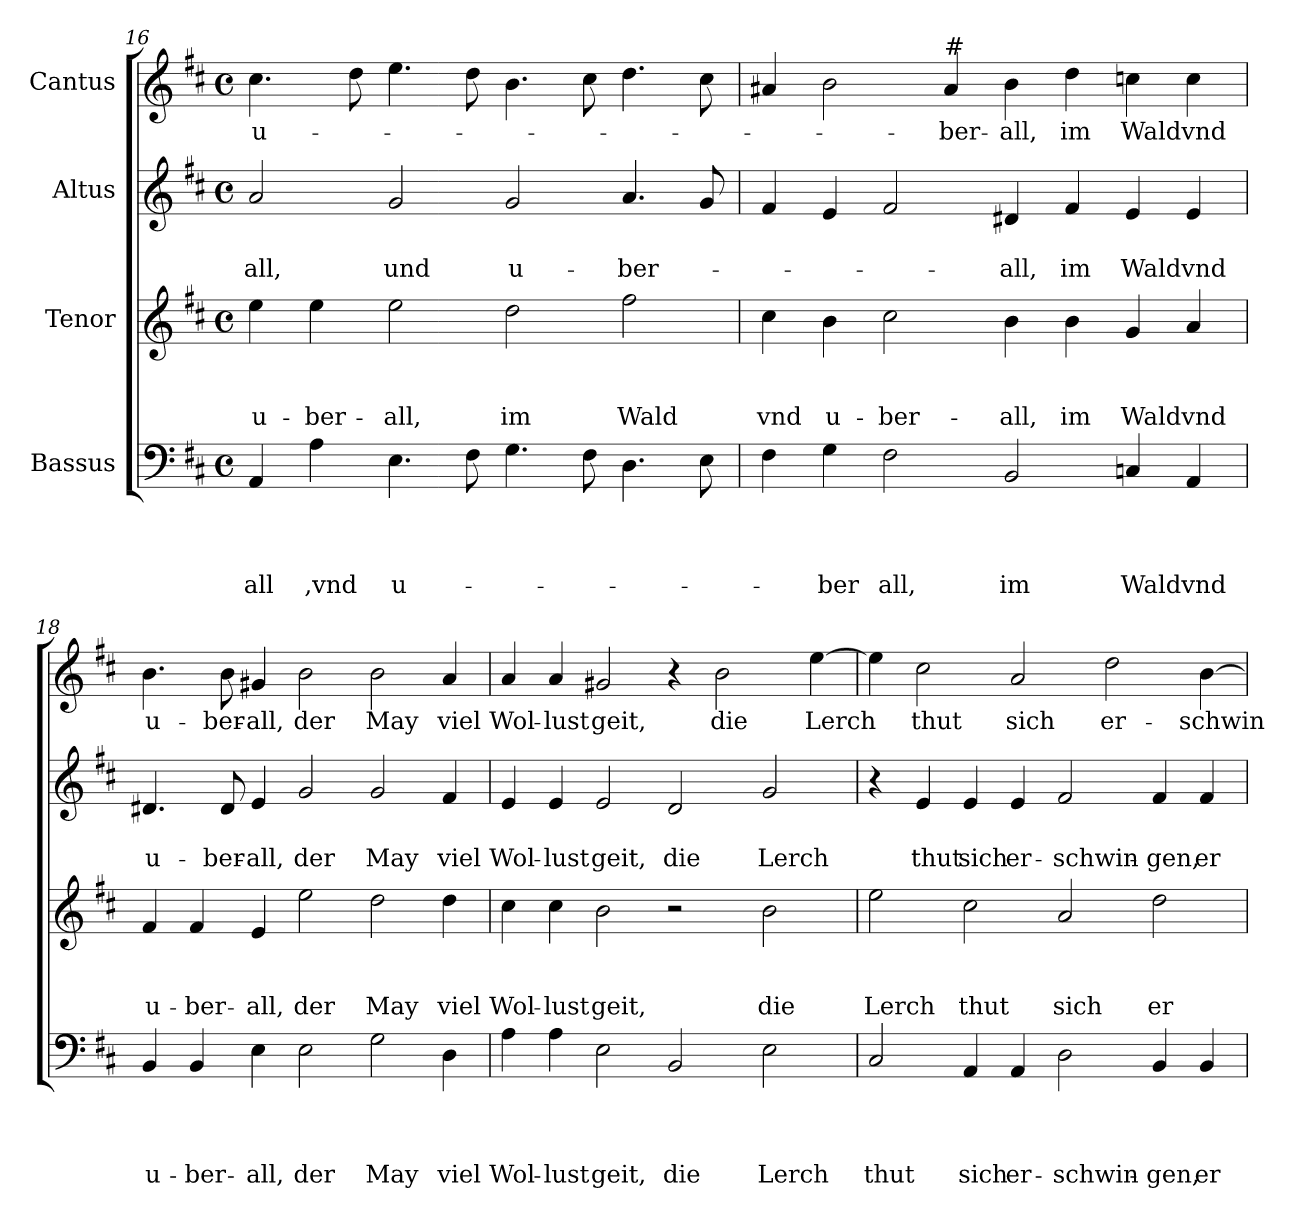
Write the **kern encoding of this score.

**kern	**text	**text	**text	**text	**kern	**text	**text	**text	**kern	**text	**text	**kern	**text
*part4	*part4	*part4	*part4	*part4	*part3	*part3	*part3	*part3	*part2	*part2	*part2	*part1	*part1
*staff4	*staff4	*staff4	*staff4	*staff4	*staff3	*staff3	*staff3	*staff3	*staff2	*staff2	*staff2	*staff1	*staff1
*I"Bassus	*	*	*	*	*I"Tenor	*	*	*	*I"Altus	*	*	*I"Cantus	*
*clefF4	*	*	*	*	*clefG2	*	*	*	*clefG2	*	*	*clefG2	*
*k[f#c#]	*	*	*	*	*k[f#c#]	*	*	*	*k[f#c#]	*	*	*k[f#c#]	*
*D:	*	*	*	*	*D:	*	*	*	*D:	*	*	*D:	*
*M4/4	*	*	*	*	*M4/4	*	*	*	*M4/4	*	*	*M4/4	*
*met(c)	*	*	*	*	*met(c)	*	*	*	*met(c)	*	*	*met(c)	*
=16	=16	=16	=16	=16	=16	=16	=16	=16	=16	=16	=16	=16	=16
!	!	!	!	!LO:LY:b	!	!	!	!LO:LY:b	!	!	!LO:LY:b	!	!LO:LY:b:rj
4AA/	.	.	.	-all	4ee\	.	.	u-	2a/	.	-all,	4.cc#\	u-
!	!	!	!	!LO:LY:b	!	!	!	!LO:LY:b	!	!	!	!	!
4A\	.	.	.	,vnd	4ee\	.	.	-ber-	.	.	.	.	.
.	.	.	.	.	.	.	.	.	.	.	.	8dd\	.
!	!	!	!	!LO:LY:b:rj	!	!	!	!LO:LY:b	!	!	!LO:LY:b	!	!
4.E\	.	.	.	u-	2ee\	.	.	-all,	2g/	.	und	4.ee\	.
8F#\	.	.	.	.	.	.	.	.	.	.	.	8dd\	.
!	!	!	!	!	!	!	!	!LO:LY:b	!	!	!LO:LY:b	!	!
4.G\	.	.	.	.	2dd\	.	.	im	2g/	.	u-	4.b\	.
8F#\	.	.	.	.	.	.	.	.	.	.	.	8cc#\	.
!	!	!	!	!	!	!	!	!LO:LY:b	!	!	!LO:LY:b	!	!
4.D\	.	.	.	.	2ff#\	.	.	Wald	4.a/	.	-ber-	4.dd\	.
8E\	.	.	.	.	.	.	.	.	8g/	.	.	8cc#\	.
=17	=17	=17	=17	=17	=17	=17	=17	=17	=17	=17	=17	=17	=17
!	!	!	!	!	!	!	!	!LO:LY:b	!	!	!	!	!
4F#\	.	.	.	.	4cc#\	.	.	vnd	4f#/	.	.	4a#X/	.
!	!	!	!	!LO:LY:b	!	!	!	!LO:LY:b	!	!	!	!	!
4G\	.	.	.	-ber	4b\	.	.	u-	4e/	.	.	2b\	.
!	!	!	!	!LO:LY:b	!	!	!	!LO:LY:b	!	!	!	!	!
2F#\	.	.	.	all,	2cc#\	.	.	-ber-	2f#/	.	.	.	.
!	!	!	!	!	!	!	!	!	!	!	!	!LO:TX:a:t=#	!
!	!	!	!	!	!	!	!	!	!	!	!	!	!LO:LY:b
.	.	.	.	.	.	.	.	.	.	.	.	4a#/	-ber-
!	!	!	!	!LO:LY:b	!	!	!	!LO:LY:b	!	!	!LO:LY:b	!	!LO:LY:b:rj
2BB/	.	.	.	im	4b\	.	.	-all,	4d#X/	.	-all,	4b\	-all,
!	!	!	!	!	!	!	!	!LO:LY:b	!	!	!LO:LY:b	!	!LO:LY:b
.	.	.	.	.	4b\	.	.	im	4f#/	.	im	4dd\	im
!	!	!	!	!LO:LY:b	!	!	!	!LO:LY:b	!	!	!LO:LY:b	!	!LO:LY:b
4Cn/	.	.	.	Wald	4g/	.	.	Wald	4e/	.	Wald	4ccn\	Wald
!	!	!	!	!LO:LY:b	!	!	!	!LO:LY:b	!	!	!LO:LY:b	!	!LO:LY:b
4AA/	.	.	.	vnd	4a/	.	.	vnd	4e/	.	vnd	4cc\	vnd
!!LO:PB:g=z
=18	=18	=18	=18	=18	=18	=18	=18	=18	=18	=18	=18	=18	=18
!	!	!	!	!LO:LY:b	!	!	!	!LO:LY:b	!	!	!LO:LY:b	!	!LO:LY:b
4BB/	.	.	.	u-	4f#/	.	.	u-	4.d#X/	.	u-	4.b\	u-
!	!	!	!	!LO:LY:b	!	!	!	!LO:LY:b	!	!	!	!	!
4BB/	.	.	.	-ber-	4f#/	.	.	-ber-	.	.	.	.	.
!	!	!	!	!	!	!	!	!	!	!	!LO:LY:b	!	!LO:LY:b
.	.	.	.	.	.	.	.	.	8d#/	.	-ber-	8b\	-ber-
!	!	!	!	!LO:LY:b	!	!	!	!LO:LY:b	!	!	!LO:LY:b	!	!LO:LY:b
4E\	.	.	.	-all,	4e/	.	.	-all,	4e/	.	-all,	4g#X/	-all,
!	!	!	!	!LO:LY:b	!	!	!	!LO:LY:b	!	!	!LO:LY:b	!	!LO:LY:b
2E\	.	.	.	der	2ee\	.	.	der	2g/	.	der	2b\	der
!	!	!	!	!LO:LY:b	!	!	!	!LO:LY:b	!	!	!LO:LY:b	!	!LO:LY:b
2G\	.	.	.	May	2dd\	.	.	May	2g/	.	May	2b\	May
!	!	!	!	!LO:LY:b	!	!	!	!LO:LY:b	!	!	!LO:LY:b	!	!LO:LY:b
4D\	.	.	.	viel	4dd\	.	.	viel	4f#/	.	viel	4a/	viel
=19	=19	=19	=19	=19	=19	=19	=19	=19	=19	=19	=19	=19	=19
!	!	!	!	!LO:LY:b	!	!	!	!LO:LY:b	!	!	!LO:LY:b	!	!LO:LY:b
4A\	.	.	.	Wol-	4cc#\	.	.	Wol-	4e/	.	Wol-	4a/	Wol-
!	!	!	!	!LO:LY:b:rj	!	!	!	!LO:LY:b:rj	!	!	!LO:LY:b:rj	!	!LO:LY:b:rj
4A\	.	.	.	-lust	4cc#\	.	.	-lust	4e/	.	-lust	4a/	-lust
!	!	!	!	!LO:LY:b	!	!	!	!LO:LY:b	!	!	!LO:LY:b	!	!LO:LY:b
2E\	.	.	.	geit,	2b\	.	.	geit,	2e/	.	geit,	2g#X/	geit,
!	!	!	!	!LO:LY:b	!	!	!	!	!	!	!LO:LY:b	!	!
2BB/	.	.	.	die	2r	.	.	.	2d/	.	die	4r	.
!	!	!	!	!	!	!	!	!	!	!	!	!	!LO:LY:b
.	.	.	.	.	.	.	.	.	.	.	.	2b\	die
!	!	!	!	!LO:LY:b	!	!	!	!LO:LY:b	!	!	!LO:LY:b	!	!
2E\	.	.	.	Lerch	2b\	.	.	die	2g/	.	Lerch	.	.
!	!	!	!	!	!	!	!	!	!	!	!	!	!LO:LY:b
.	.	.	.	.	.	.	.	.	.	.	.	[>4ee\	Lerch
=20	=20	=20	=20	=20	=20	=20	=20	=20	=20	=20	=20	=20	=20
!	!	!	!	!LO:LY:b	!	!	!	!LO:LY:b	!	!	!	!	!
2C#/	.	.	.	thut	2ee\	.	.	Lerch	4r	.	.	4ee\]	.
!	!	!	!	!	!	!	!	!	!	!	!LO:LY:b	!	!LO:LY:b
.	.	.	.	.	.	.	.	.	4e/	.	thut	2cc#\	thut
!	!	!	!	!LO:LY:b	!	!	!	!LO:LY:b	!	!	!LO:LY:b	!	!
4AA/	.	.	.	sich	2cc#\	.	.	thut	4e/	.	sich	.	.
!	!	!	!	!LO:LY:b	!	!	!	!	!	!	!LO:LY:b	!	!LO:LY:b
4AA/	.	.	.	er-	.	.	.	.	4e/	.	er-	2a/	sich
!	!	!	!	!LO:LY:b	!	!	!	!LO:LY:b	!	!	!LO:LY:b	!	!
2D\	.	.	.	-schwin-	2a/	.	.	sich	2f#/	.	-schwin-	.	.
!	!	!	!	!	!	!	!	!	!	!	!	!	!LO:LY:b
.	.	.	.	.	.	.	.	.	.	.	.	2dd\	er-
!	!	!	!	!LO:LY:b	!	!	!	!LO:LY:b	!	!	!LO:LY:b	!	!
4BB/	.	.	.	-gen,	2dd\	.	.	er-	4f#/	.	-gen,	.	.
!	!	!	!	!LO:LY:b	!	!	!	!	!	!	!LO:LY:b	!	!LO:LY:b
4BB/	.	.	.	er-	.	.	.	.	4f#/	.	er-	[<4b\	-schwin
=	=	=	=	=	=	=	=	=	=	=	=	=	=
*-	*-	*-	*-	*-	*-	*-	*-	*-	*-	*-	*-	*-	*-
